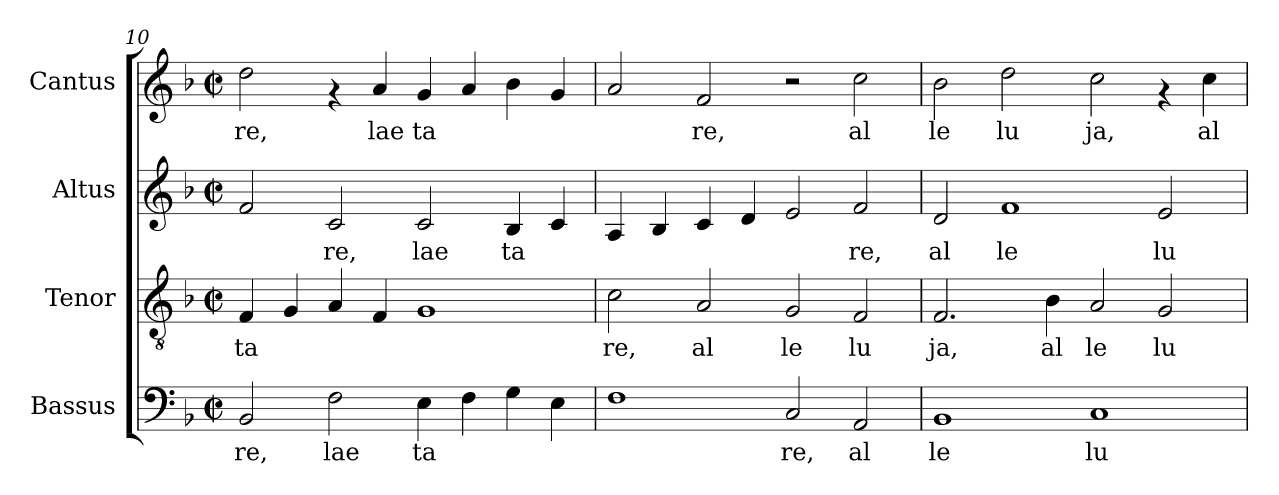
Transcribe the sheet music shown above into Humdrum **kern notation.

**kern	**text	**kern	**text	**kern	**text	**kern	**text
*part4	*part4	*part3	*part3	*part2	*part2	*part1	*part1
*staff4	*staff4	*staff3	*staff3	*staff2	*staff2	*staff1	*staff1
*I"Bassus	*	*I"Tenor	*	*I"Altus	*	*I"Cantus	*
!!LO:PB:g=z
*clefF4	*	*clefGv2	*	*clefG2	*	*clefG2	*
*k[b-]	*	*k[b-]	*	*k[b-]	*	*k[b-]	*
*F:	*	*F:	*	*F:	*	*F:	*
*M2/2	*	*M2/2	*	*M2/2	*	*M2/2	*
*met(c|)	*	*met(c|)	*	*met(c|)	*	*met(c|)	*
=10	=10	=10	=10	=10	=10	=10	=10
!	!LO:LY:b:cj	!	!LO:LY:b:cj	!	!LO:LY:b:cj	!	!LO:LY:b:cj
2BB-/	re,	4F/	-ta	2f/	.	2dd\	-re,
!	!	!	!LO:LY:b:cj	!	!	!	!
.	.	4G/	.	.	.	.	.
!	!LO:LY:b:cj	!	!LO:LY:b:cj	!	!LO:LY:b:cj	!	!
2F\	lae	4A/	.	2c/	re,	4rf	.
!	!	!	!LO:LY:b:cj	!	!	!	!LO:LY:b:cj
.	.	4F/	.	.	.	4a/	lae
!	!LO:LY:b:cj	!	!LO:LY:b:cj	!	!LO:LY:b:cj	!	!LO:LY:b:cj
4E\	ta	1G	.	2c/	lae	4g/	ta
!	!LO:LY:b:cj	!	!	!	!	!	!LO:LY:b:cj
4F\	.	.	.	.	.	4a/	.
!	!LO:LY:b:cj	!	!	!	!LO:LY:b:cj	!	!LO:LY:b:cj
4G\	.	.	.	4B-/	ta	4b-\	.
!	!LO:LY:b:cj	!	!	!	!LO:LY:b:cj	!	!LO:LY:b:cj
4E\	.	.	.	4c/	.	4g/	.
=11	=11	=11	=11	=11	=11	=11	=11
!	!LO:LY:b:cj	!	!LO:LY:b:cj	!	!LO:LY:b:cj	!	!LO:LY:b:cj
1F	.	2c\	re,	4A/	.	2a/	.
!	!	!	!	!	!LO:LY:b:cj	!	!
.	.	.	.	4B-/	.	.	.
!	!	!	!LO:LY:b:cj	!	!LO:LY:b:cj	!	!LO:LY:b:cj
.	.	2A/	al	4c/	.	2f/	re,
!	!	!	!	!	!LO:LY:b:cj	!	!
.	.	.	.	4d/	.	.	.
!	!LO:LY:b:cj	!	!LO:LY:b:cj	!	!LO:LY:b:cj	!	!
2C/	re,	2G/	le	2e/	.	2r	.
!	!LO:LY:b:cj	!	!LO:LY:b:cj	!	!LO:LY:b:cj	!	!LO:LY:b:cj
2AA/	al	2F/	lu	2f/	re,	2cc\	al
=12	=12	=12	=12	=12	=12	=12	=12
!	!LO:LY:b:cj	!	!LO:LY:b:cj	!	!LO:LY:b:cj	!	!LO:LY:b:cj
1BB-	le	2.F/	ja,	2d/	al	2b-\	le
!	!	!	!	!	!LO:LY:b:cj	!	!LO:LY:b:cj
.	.	.	.	1f	le	2dd\	lu
!	!	!	!LO:LY:b:cj	!	!	!	!
.	.	4B-\	al	.	.	.	.
!	!LO:LY:b:cj	!	!LO:LY:b:cj	!	!	!	!LO:LY:b:cj
1C	lu	2A/	le	.	.	2cc\	ja,
!	!	!	!LO:LY:b:cj	!	!LO:LY:b:cj	!	!
.	.	2G/	lu	2e/	lu	4rf	.
!	!	!	!	!	!	!	!LO:LY:b:cj
.	.	.	.	.	.	4cc\	al
=	=	=	=	=	=	=	=
*-	*-	*-	*-	*-	*-	*-	*-
